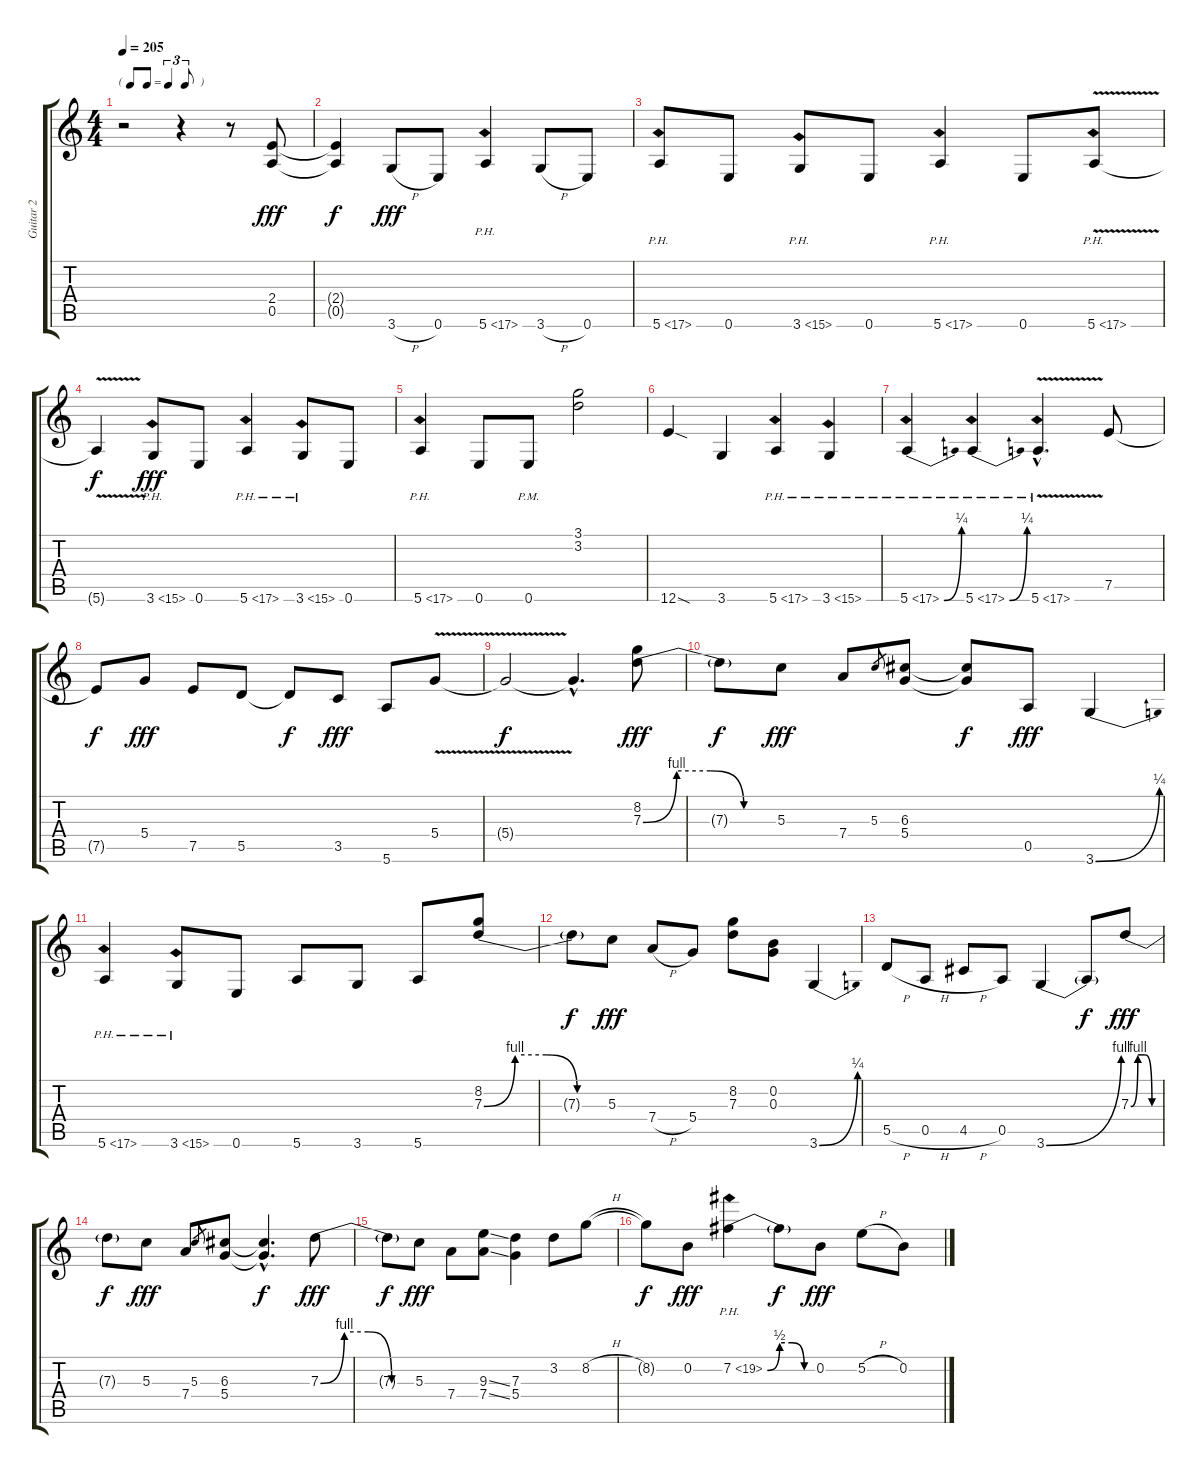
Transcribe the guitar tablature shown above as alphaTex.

\track ("Guitar 2" "Guitar 2") {instrument distortionguitar}
\staff {score tabs}
\tuning (E4 B3 G3 D3 A2 E2) {hide}
\ts (4 4)
\tf triplet8th
\tempo 205
\clef g2
\ks c
r.2{dy fff instrument distortionguitar} r.4 r.8 (2.4 0.5).8 |
(2.4{t} 0.5{t}).4{dy f} 3.6{h}.8{dy fff} 0.6.8 5.6{ph 12}.4 3.6{h}.8 0.6.8 |
5.6{ph 12}.8 0.6.8 3.6{ph 12}.8 0.6.8 5.6{ph 12}.4 0.6.8 5.6{ph 12 v}.8 |
5.6{t}.4{dy f} 3.6{ph 12}.8{dy fff} 0.6.8 5.6{ph 12}.4 3.6{ph 12}.8 0.6.8 |
5.6{ph 12}.4 0.6.8 0.6{pm}.8 (3.1 3.2).2 |
12.6{sod}.4 3.6.4 5.6{ph 12}.4 3.6{ph 12}.4 |
5.6{be (bend 0 0 60 1) ph 12}.4 5.6{be (bend 0 0 60 1) ph 12}.4 5.6{ph 12 v hac}.4{d} 7.5.8 |
7.5{t}.8{dy f} 5.4.8{dy fff} 7.5.8 5.5.8 5.5{t}.8{dy f} 3.5.8{dy fff} 5.6.8 5.4{v}.8 |
5.4{t}.2{dy f} 5.4{hac t}.4{d} (8.2 7.3{be (custom 0 0 15 4 30 4 45 0 60 0)}).8{dy fff} |
7.3{t}.8{dy f} 5.3.8{dy fff} 7.4.8 5.3.8{gr} (6.3 5.4).8 (6.3{t} 5.4{t}).8{dy f} 0.5.8{dy fff} 3.6{be (bend 0 0 60 1)}.4 |
5.6{ph 12}.4 3.6{ph 12}.8 0.6.8 5.6.8 3.6.8 5.6.8 (8.2 7.3{be (custom 0 0 15 4 30 4 45 0 60 0)}).8 |
7.3{t}.8{dy f} 5.3.8{dy fff} 7.4{h}.8 5.4.8 (8.2 7.3).8 (0.2 0.3).8 3.6{be (bend 0 0 60 1)}.4 |
5.5{h}.8 0.5{h}.8 4.5{h}.8 0.5.8 3.6{be (bend 0 0 60 4)}.4 3.6{t}.8{dy f} 7.3{be (custom 0 0 15 4 30 4 45 0 60 0)}.8{dy fff} |
7.3{t}.8{dy f} 5.3.8{dy fff} 7.4.8 5.3.8{gr} (6.3 5.4).8 (6.3{hac t} 5.4{hac t}).4{d dy f} 7.3{be (custom 0 0 15 4 30 4 45 0 60 0)}.8{dy fff} |
7.3{t}.8{dy f} 5.3.8{dy fff} 7.4.8 (9.3{ss} 7.4{ss}).8 (7.3 5.4).4 3.2.8 8.2{h}.8 |
8.2{t}.8{dy f} 0.2.8{dy fff} 7.2{be (custom 0 0 15 2 30 2 45 0 60 0) ph 12}.4 7.2{t}.8{dy f} 0.2.8{dy fff} 5.2{h}.8 0.2.8
